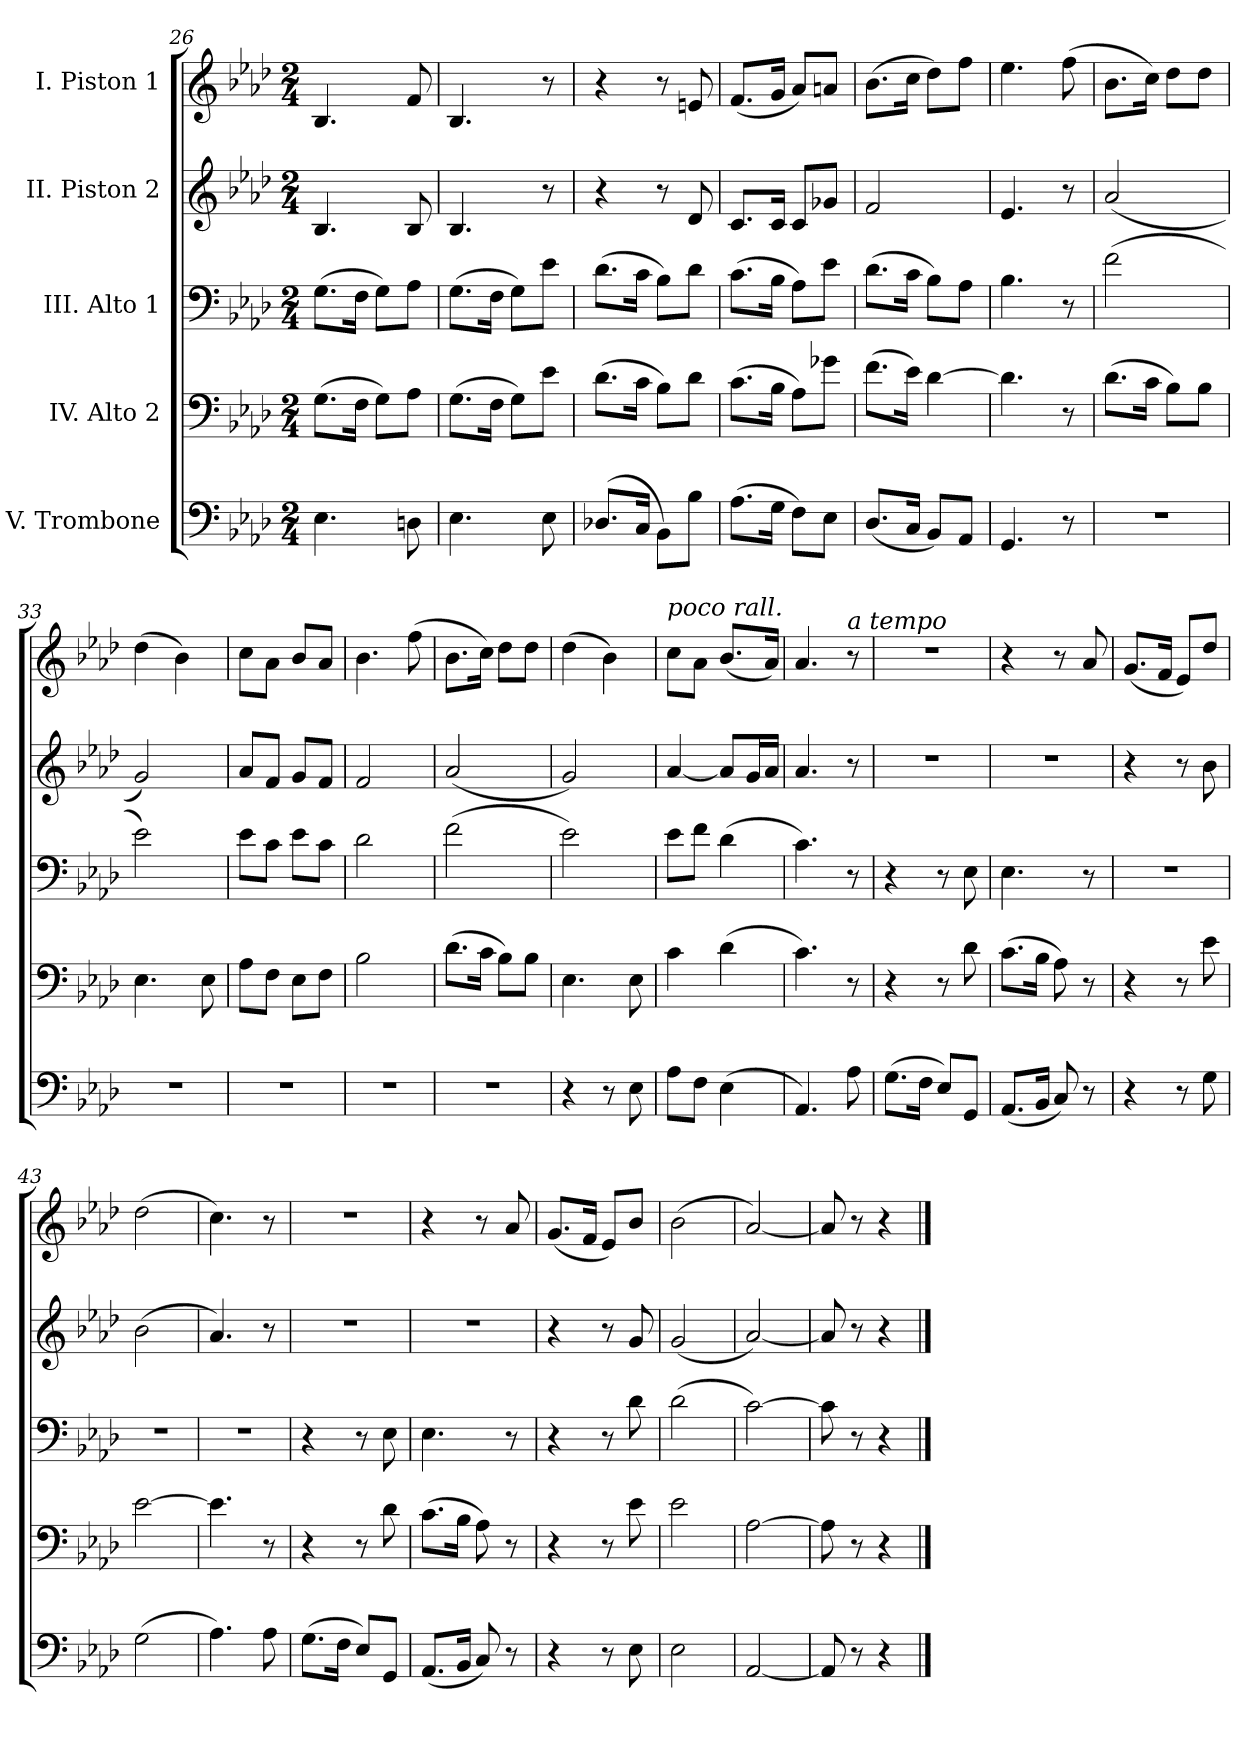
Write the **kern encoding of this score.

**kern	**kern	**kern	**kern	**kern
*part5	*part4	*part3	*part2	*part1
*staff5	*staff4	*staff3	*staff2	*staff1
*I"V. Trombone	*I"IV. Alto 2	*I"III. Alto 1	*I"II. Piston 2	*I"I. Piston 1
*clefF4	*clefF4	*clefF4	*clefG2	*clefG2
*k[b-e-a-d-]	*k[b-e-a-d-]	*k[b-e-a-d-]	*k[b-e-a-d-]	*k[b-e-a-d-]
*A-:	*A-:	*A-:	*A-:	*A-:
*M2/4	*M2/4	*M2/4	*M2/4	*M2/4
=26	=26	=26	=26	=26
4.E-	(>8.GL	(>8.GL	4.B-	4.B-
.	16FJ	16FJ	.	.
.	8GL)	8GL)	.	.
8Dn	8A-J	8A-J	8B-	8f
=27	=27	=27	=27	=27
4.E-	(>8.GL	(>8.GL	4.B-	4.B-
.	16FJ	16FJ	.	.
.	8GL)	8GL)	.	.
8E-	8e-J	8e-J	8r	8r
=28	=28	=28	=28	=28
(<8.D-XL	(>8.d-L	(>8.d-L	4r	4r
16CJ	16cJ	16cJ	.	.
8BB-L)	8B-L)	8B-L)	8r	8r
8B-J	8d-J	8d-J	8d-	8en
=29	=29	=29	=29	=29
(>8.A-L	(>8.cL	(>8.cL	8.cL	(<8.fL
16GJ	16B-J	16B-J	16cJ	16gJ
8FL)	8A-L)	8A-L)	8cL	8a-L)
8E-J	8g-XJ	8e-J	8g-XJ	8anJ
=30	=30	=30	=30	=30
(<8.D-L	(>8.fL	(>8.d-L	2f	(>8.b-L
16CJ	16e-J)	16cJ	.	16ccJ
8BB-L)	[4d-	8B-L)	.	8dd-L)
8AA-J	.	8A-J	.	8ffJ
=31	=31	=31	=31	=31
4.GG	4.d-]	4.B-	4.e-	4.ee-
8r	8r	8r	8r	(>8ff
!!LO:LB:g=z
=32	=32	=32	=32	=32
!LO:N:vis=1	!	!	!	!
2r	(>8.d-L	(>2f	(<2a-	8.b-L
.	16cJ	.	.	16ccJ)
.	8B-L)	.	.	8dd-L
.	8B-J	.	.	8dd-J
=33	=33	=33	=33	=33
!LO:N:vis=1	!	!	!	!
2r	4.E-	2e-)	2g)	(>4dd-
.	.	.	.	4b-)
.	8E-	.	.	.
=34	=34	=34	=34	=34
!LO:N:vis=1	!	!	!	!
2r	8A-L	8e-L	8a-L	8ccL
.	8FJ	8cJ	8fJ	8a-J
.	8E-L	8e-L	8gL	8b-L
.	8FJ	8cJ	8fJ	8a-J
=35	=35	=35	=35	=35
!LO:N:vis=1	!	!	!	!
2r	2B-	2d-	2f	4.b-
.	.	.	.	(>8ff
=36	=36	=36	=36	=36
!LO:N:vis=1	!	!	!	!
2r	(>8.d-L	(>2f	(<2a-	8.b-L
.	16cJ	.	.	16ccJ)
.	8B-L)	.	.	8dd-L
.	8B-J	.	.	8dd-J
=37	=37	=37	=37	=37
4r	4.E-	2e-)	2g)	(>4dd-
8r	.	.	.	4b-)
8E-	8E-	.	.	.
!!LO:LB:g=z
=38	=38	=38	=38	=38
!	!	!	!	!LO:TX:a:i:t=poco rall.
8A-L	4c	8e-L	[4a-	8ccL
8FJ	.	8fJ	.	8a-J
(>4E-	(>4d-	(>4d-	8a-L]	(<8.b-L
.	.	.	16gL	.
.	.	.	16a-JJ	16a-J)
=39	=39	=39	=39	=39
4.AA-)	4.c)	4.c)	4.a-	4.a-
!	!	!	!	!LO:TX:a:i:t=a tempo
8A-	8r	8r	8r	8r
=40	=40	=40	=40	=40
!	!	!	!LO:N:vis=1	!LO:N:vis=1
(>8.GL	4r	4r	2r	2r
16FJ	.	.	.	.
8E-L)	8r	8r	.	.
8GGJ	8d-	8E-	.	.
=41	=41	=41	=41	=41
!	!	!	!LO:N:vis=1	!
(<8.AA-L	(>8.cL	4.E-	2r	4r
16BB-J	16B-J	.	.	.
8C)	8A-)	.	.	8r
8r	8r	8r	.	8a-
=42	=42	=42	=42	=42
!	!	!LO:N:vis=1	!	!
4r	4r	2r	4r	(<8.gL
.	.	.	.	16fJ
8r	8r	.	8r	8e-L)
8G	8e-	.	8b-	8dd-J
=43	=43	=43	=43	=43
!	!	!LO:N:vis=1	!	!
(>2G	[2e-	2r	(<2b-	(>2dd-
=44	=44	=44	=44	=44
!	!	!LO:N:vis=1	!	!
4.A-)	4.e-]	2r	4.a-)	4.cc)
8A-	8r	.	8r	8r
!!LO:LB:g=z
=45	=45	=45	=45	=45
!	!	!	!LO:N:vis=1	!LO:N:vis=1
(>8.GL	4r	4r	2r	2r
16FJ	.	.	.	.
8E-L)	8r	8r	.	.
8GGJ	8d-	8E-	.	.
=46	=46	=46	=46	=46
!	!	!	!LO:N:vis=1	!
(<8.AA-L	(>8.cL	4.E-	2r	4r
16BB-J	16B-J	.	.	.
8C)	8A-)	.	.	8r
8r	8r	8r	.	8a-
=47	=47	=47	=47	=47
4r	4r	4r	4r	(<8.gL
.	.	.	.	16fJ
8r	8r	8r	8r	8e-L)
8E-	8e-	8d-	8g	8b-J
=48	=48	=48	=48	=48
2E-	2e-	(>2d-	(<2g	(<2b-
=49	=49	=49	=49	=49
[2AA-	[2A-	[2c)	[2a-)	[2a-)
=50	=50	=50	=50	=50
8AA-]	8A-]	8c]	8a-]	8a-]
8r	8r	8r	8r	8r
4r	4r	4r	4r	4r
==	==	==	==	==
*-	*-	*-	*-	*-
